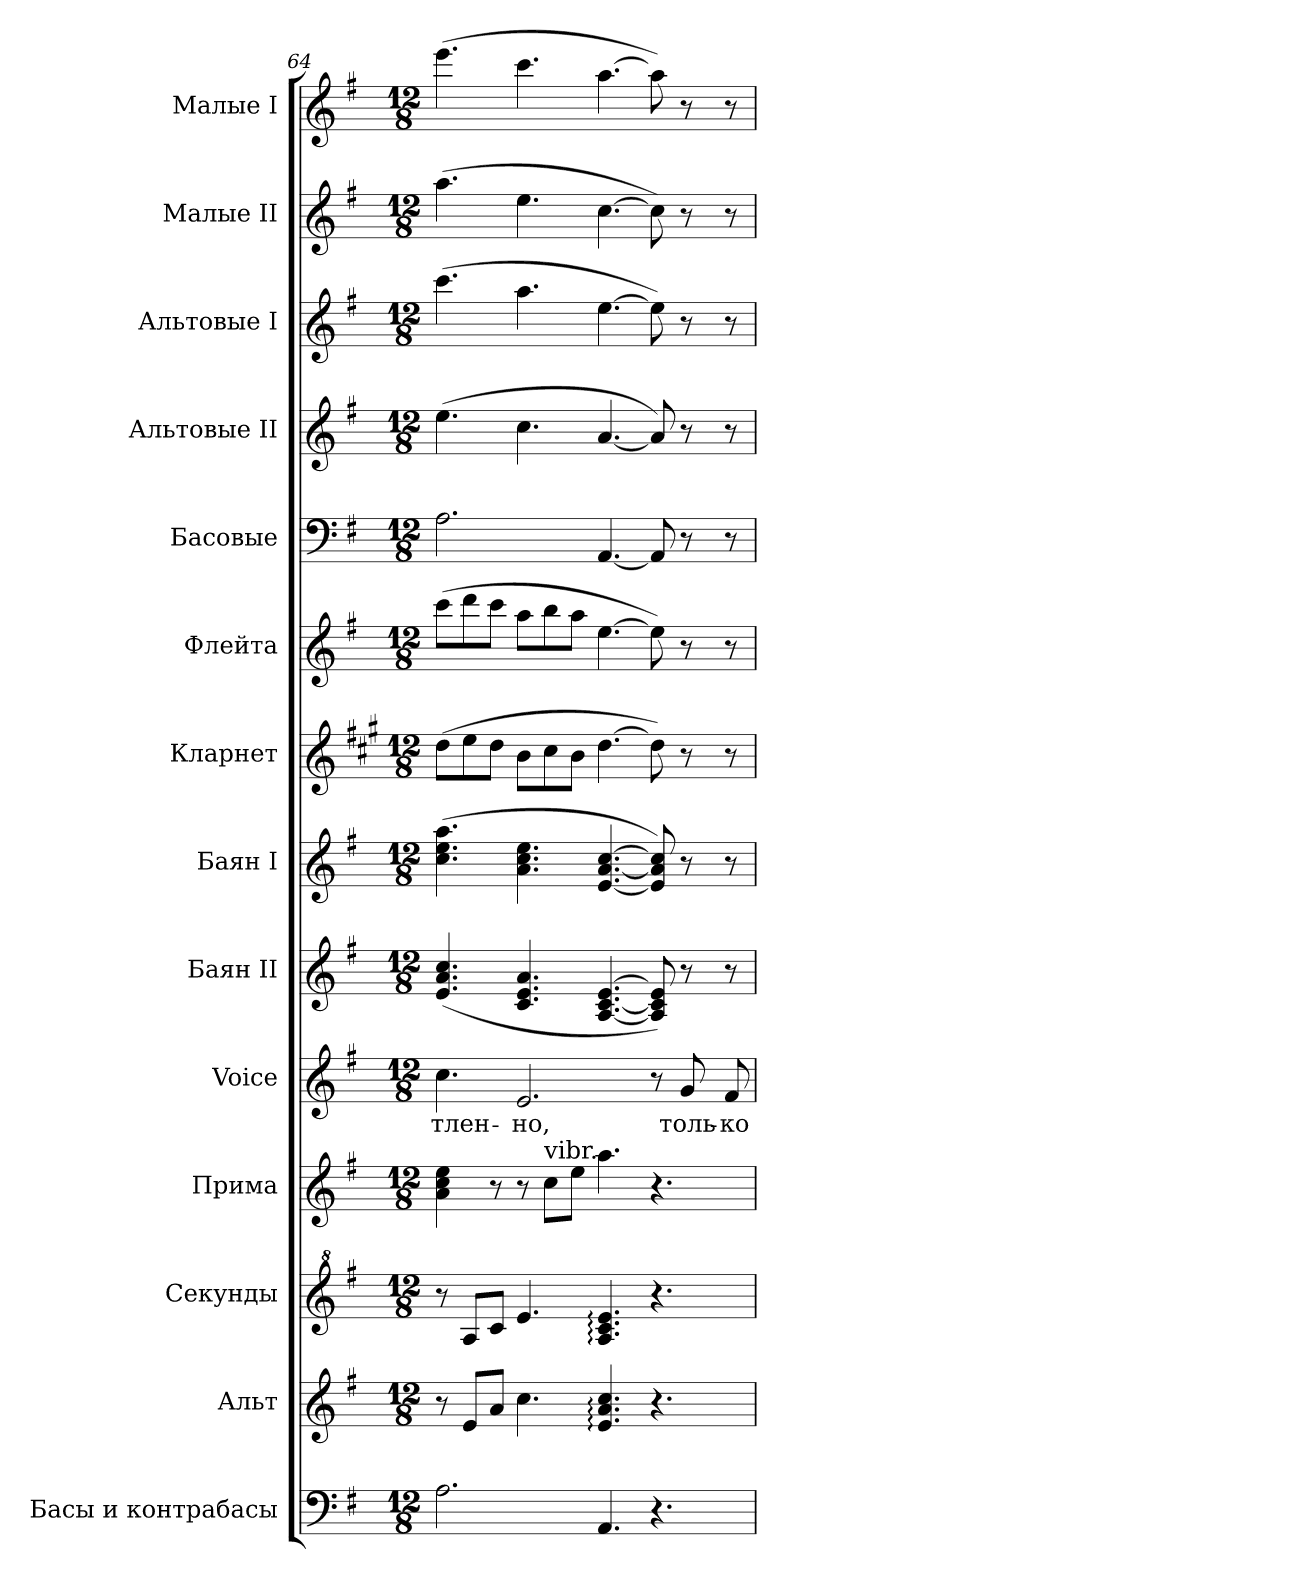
**kern	**kern	**kern	**kern	**kern	**text	**kern	**kern	**kern	**kern	**kern	**kern	**kern	**kern	**kern
*part14	*part13	*part12	*part11	*part10	*part10	*part9	*part8	*part7	*part6	*part5	*part4	*part3	*part2	*part1
*staff14	*staff13	*staff12	*staff11	*staff10	*staff10	*staff9	*staff8	*staff7	*staff6	*staff5	*staff4	*staff3	*staff2	*staff1
*I"Басы и контрабасы	*I"Альт	*I"Секунды	*I"Прима	*I"Voice	*	*I"Баян II	*I"Баян I	*I"Кларнет	*I"Флейта	*I"Басовые	*I"Альтовые II	*I"Альтовые I	*I"Малые II	*I"Малые I
*	*	*	*	*I'Voice	*	*	*	*	*	*	*	*	*	*
*clefF4	*clefG2	*clefG^2	*clefG2	*clefG2	*	*clefG2	*clefG2	*clefG2	*clefG2	*clefF4	*clefG2	*clefG2	*clefG2	*clefG2
*ITrd7c12	*ITrd7c12	*ITrd7c12	*ITrd7c12	*	*	*	*	*ITrd1c2	*	*	*	*	*	*
*k[f#]	*k[f#]	*k[f#]	*k[f#]	*k[f#]	*	*k[f#]	*k[f#]	*k[f#]	*k[f#]	*k[f#]	*k[f#]	*k[f#]	*k[f#]	*k[f#]
*G:	*G:	*G:	*G:	*G:	*	*G:	*G:	*G:	*G:	*G:	*G:	*G:	*G:	*G:
*M12/8	*M12/8	*M12/8	*M12/8	*M12/8	*	*M12/8	*M12/8	*M12/8	*M12/8	*M12/8	*M12/8	*M12/8	*M12/8	*M12/8
=64	=64	=64	=64	=64	=64	=64	=64	=64	=64	=64	=64	=64	=64	=64
!	!	!	!	!	!LO:LY:b:color=#000000	!	!	!	!	!	!	!	!	!
2.AAi\	8r	8r	4Ai\ 4ci 4ei	4.cci\	тлен-	(4.ei/ 4.ai 4.cci	(4.cci\ 4.eei 4.aai	(8cci\L	(8ccci\L	2.Ai\	(4.eei\	(4.ccci\	(4.aai\	(4.eeei\
.	8Ei/L	8Ai/L	.	.	.	.	.	8ddi\	8dddi\	.	.	.	.	.
.	8Ai/J	8ci/J	8r	.	.	.	.	8cci\J	8ccci\J	.	.	.	.	.
!	!	!	!	!	!LO:LY:b:color=#000000	!	!	!	!	!	!	!	!	!
.	4.ci\	4.ei/	8r	2.ei/	-но,	4.ci/ 4.ei 4.ai	4.ai\ 4.cci 4.eei	8ai\L	8aai\L	.	4.cci\	4.aai\	4.eei\	4.ccci\
!	!	!	!LO:TX:a:t=vibr.	!	!	!	!	!	!	!	!	!	!	!
.	.	.	8ci\L	.	.	.	.	8bi\	8bbi\	.	.	.	.	.
.	.	.	8ei\J	.	.	.	.	8ai\J	8aai\J	.	.	.	.	.
4.AAAi/	4.Ei/: 4.Ai: 4.ci:	4.Ai/: 4.ci: 4.ei:	4.ai\	.	.	[<4.Ai/ [<4.ci [>4.ei	[<4.ei/ [<4.ai [>4.cci	[>4.cci\	[>4.eei\	[<4.AAi/	[<4.ai/	[>4.eei\	[>4.cci\	[>4.aai\
4.r	4.r	4.r	4.r	8r	.	8Ai/] 8ci] 8ei])	8ei/] 8ai] 8cci])	8cci\])	8eei\])	8AAi/]	8ai/])	8eei\])	8cci\])	8aai\])
!	!	!	!	!	!LO:LY:b:color=#000000	!	!	!	!	!	!	!	!	!
.	.	.	.	8gi/	толь-	8r	8r	8r	8r	8r	8r	8r	8r	8r
!	!	!	!	!	!LO:LY:b:color=#000000	!	!	!	!	!	!	!	!	!
.	.	.	.	8f#i/	-ко	8r	8r	8r	8r	8r	8r	8r	8r	8r
=	=	=	=	=	=	=	=	=	=	=	=	=	=	=
*-	*-	*-	*-	*-	*-	*-	*-	*-	*-	*-	*-	*-	*-	*-
